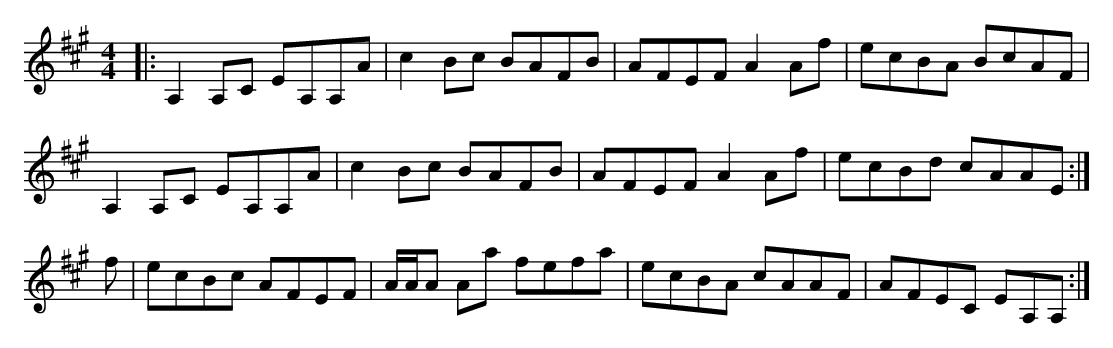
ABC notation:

X:1
M:4/4
K:A
|:A,2 A,C EA,A,A|c2 Bc BAFB|AFEF A2 Af|ecBA BcAF|
A,2 A,C EA,A,A|c2 Bc BAFB|AFEF A2 Af|ecBd cAAE:|
f|ecBc AFEF|A/A/A Aa fefa|ecBA cAAF|AFEC EA,A,:|
